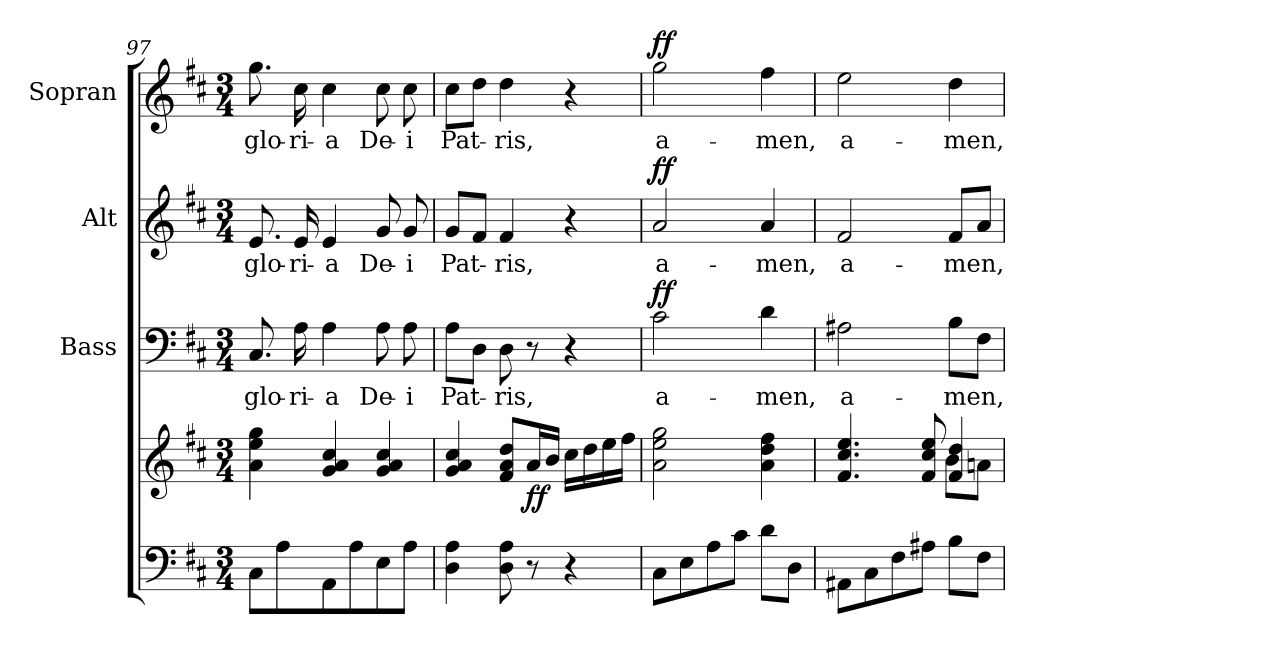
**kern	**kern	**dynam	**kern	**text	**dynam	**kern	**text	**dynam	**kern	**text	**dynam
*part4	*part4	*part4	*part3	*part3	*part3	*part2	*part2	*part2	*part1	*part1	*part1
*staff5	*staff4	*staff4/5	*staff3	*staff3	*staff3	*staff2	*staff2	*staff2	*staff1	*staff1	*staff1
*	*	*	*I"Bass	*	*	*I"Alt	*	*	*I"Sopran	*	*
*	*	*	*I'B.	*	*	*I'A.	*	*	*I'S.	*	*
*clefF4	*clefG2	*	*clefF4	*	*	*clefG2	*	*	*clefG2	*	*
*k[f#c#]	*k[f#c#]	*	*k[f#c#]	*	*	*k[f#c#]	*	*	*k[f#c#]	*	*
*D:	*D:	*	*D:	*	*	*D:	*	*	*D:	*	*
*M3/4	*M3/4	*	*M3/4	*	*	*M3/4	*	*	*M3/4	*	*
=97	=97	=97	=97	=97	=97	=97	=97	=97	=97	=97	=97
!	!	!	!	!LO:LY:b	!	!	!LO:LY:b	!	!	!LO:LY:b	!
8C#\L	4a\ 4ee\ 4gg\	.	8.C#/	glo-	.	8.e/	glo-	.	8.gg\	glo-	.
8A\	.	.	.	.	.	.	.	.	.	.	.
!	!	!	!	!LO:LY:b	!	!	!LO:LY:b	!	!	!LO:LY:b	!
.	.	.	16A\	-ri-	.	16e/	-ri-	.	16cc#\	-ri-	.
!	!	!	!	!LO:LY:b	!	!	!LO:LY:b	!	!	!LO:LY:b	!
8AA\	4g/ 4a/ 4cc#/	.	4A\	-a	.	4e/	-a	.	4cc#\	-a	.
8A\	.	.	.	.	.	.	.	.	.	.	.
!	!	!	!	!LO:LY:b	!	!	!LO:LY:b	!	!	!LO:LY:b	!
8E\	4g/ 4a/ 4cc#/	.	8A\	De-	.	8g/	De-	.	8cc#\	De-	.
!	!	!	!	!LO:LY:b	!	!	!LO:LY:b	!	!	!LO:LY:b	!
8A\J	.	.	8A\	-i	.	8g/	-i	.	8cc#\	-i	.
=98	=98	=98	=98	=98	=98	=98	=98	=98	=98	=98	=98
!	!	!	!	!LO:LY:b	!	!	!LO:LY:b	!	!	!LO:LY:b	!
4D\ 4A\	4g/ 4a/ 4cc#/	.	8A\L	Pat-	.	8g/L	Pat-	.	8cc#\L	Pat-	.
.	.	.	8D\J	.	.	8f#/J	.	.	8dd\J	.	.
!	!	!	!	!LO:LY:b	!	!	!LO:LY:b	!	!	!LO:LY:b	!
8D\ 8A\	8f#/ 8a/ 8dd/L	.	8D\	-ris,	.	4f#/	-ris,	.	4dd\	-ris,	.
!	!	!LO:DY:b	!	!	!	!	!	!	!	!	!
8r	16a/L	ff	8r	.	.	.	.	.	.	.	.
.	16b/JJ	.	.	.	.	.	.	.	.	.	.
4r	16cc#\LL	.	4r	.	.	4r	.	.	4r	.	.
.	16dd\	.	.	.	.	.	.	.	.	.	.
.	16ee\	.	.	.	.	.	.	.	.	.	.
.	16ff#\JJ	.	.	.	.	.	.	.	.	.	.
!!LO:LB:g=z
=99	=99	=99	=99	=99	=99	=99	=99	=99	=99	=99	=99
!	!	!	!	!LO:LY:b	!LO:DY:a	!	!LO:LY:b	!LO:DY:a	!	!LO:LY:b	!LO:DY:a
8C#\L	2a\ 2ee\ 2gg\	.	2c#\	a-	ff	2a/	a-	ff	2gg\	a-	ff
8E\	.	.	.	.	.	.	.	.	.	.	.
8A\	.	.	.	.	.	.	.	.	.	.	.
8c#\J	.	.	.	.	.	.	.	.	.	.	.
!	!	!	!	!LO:LY:b	!	!	!LO:LY:b	!	!	!LO:LY:b	!
8d\L	4a\ 4dd\ 4ff#\	.	4d\	-men,	.	4a/	-men,	.	4ff#\	-men,	.
8D\J	.	.	.	.	.	.	.	.	.	.	.
=100	=100	=100	=100	=100	=100	=100	=100	=100	=100	=100	=100
*	*^	*	*	*	*	*	*	*	*	*	*
!	!	!	!	!	!LO:LY:b	!	!	!LO:LY:b	!	!	!LO:LY:b	!
8AA#X\L	4.f#/ 4.cc#/ 4.ee/	2ryy	.	2A#X\	a-	.	2f#/	a-	.	2ee\	a-	.
8C#\	.	.	.	.	.	.	.	.	.	.	.	.
8F#\	.	.	.	.	.	.	.	.	.	.	.	.
8A#X\J	8f#/ 8cc#/ 8ee/	.	.	.	.	.	.	.	.	.	.	.
!	!	!	!	!	!LO:LY:b	!	!	!LO:LY:b	!	!	!LO:LY:b	!
8B\L	4f#/ 4dd/	8b\L	.	8B\L	-men,	.	8f#/L	-men,	.	4dd\	-men,	.
8F#\J	.	8an\J	.	8F#\J	.	.	8a/J	.	.	.	.	.
*	*v	*v	*	*	*	*	*	*	*	*	*	*
=	=	=	=	=	=	=	=	=	=	=	=
*-	*-	*-	*-	*-	*-	*-	*-	*-	*-	*-	*-
